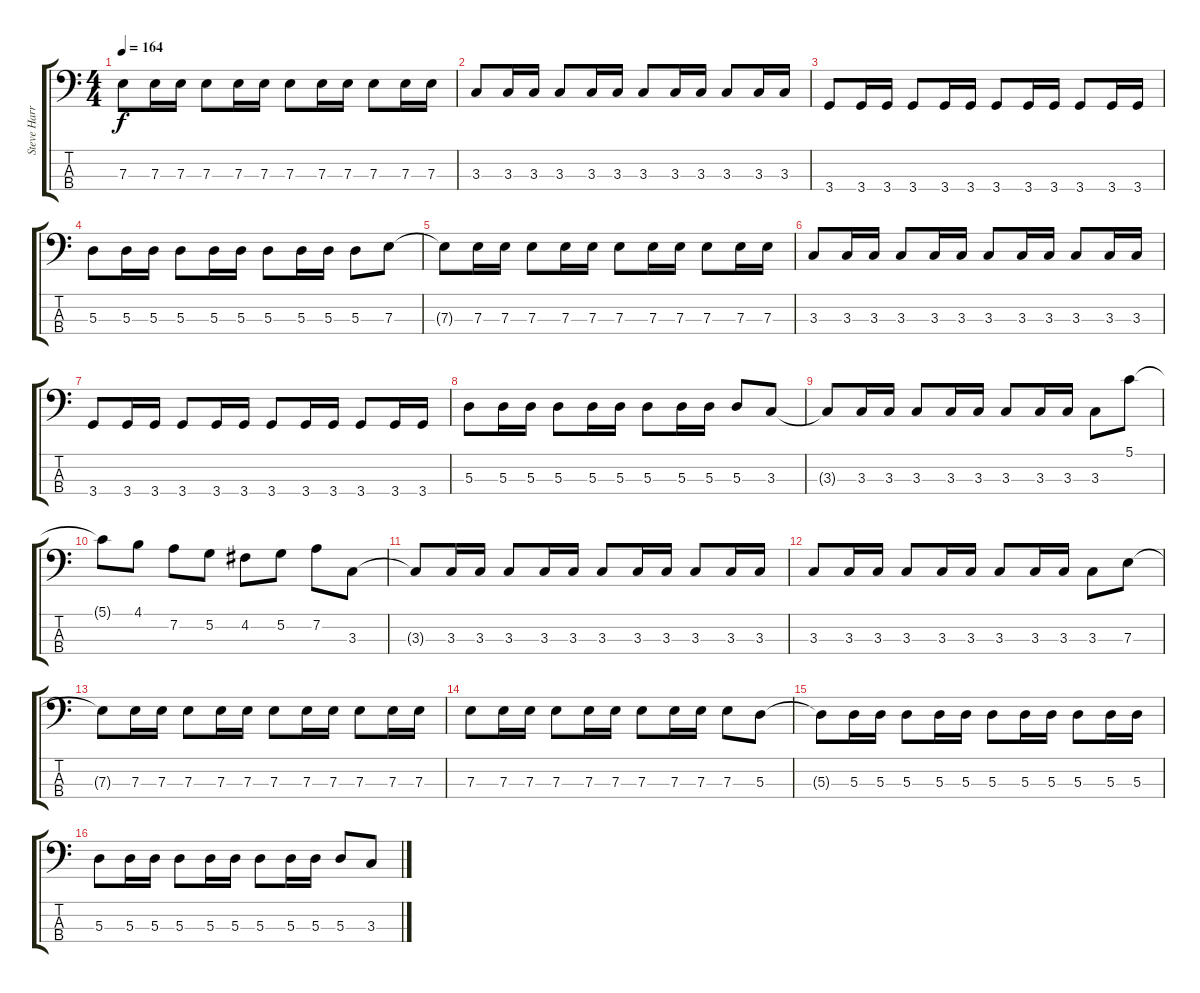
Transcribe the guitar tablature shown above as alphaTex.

\track ("Steve Harris (Bass)" "Steve Harr") {instrument electricbasspick}
\staff {score tabs}
\tuning (G2 D2 A1 E1) {hide}
\ts (4 4)
\tempo 164
\clef f4
\ks c
7.3{t}.8{dy f} 7.3.16 7.3.16 7.3.8 7.3.16 7.3.16 7.3.8 7.3.16 7.3.16 7.3.8 7.3.16 7.3.16 |
3.3.8 3.3.16 3.3.16 3.3.8 3.3.16 3.3.16 3.3.8 3.3.16 3.3.16 3.3.8 3.3.16 3.3.16 |
3.4.8 3.4.16 3.4.16 3.4.8 3.4.16 3.4.16 3.4.8 3.4.16 3.4.16 3.4.8 3.4.16 3.4.16 |
5.3.8 5.3.16 5.3.16 5.3.8 5.3.16 5.3.16 5.3.8 5.3.16 5.3.16 5.3.8 7.3.8 |
7.3{t}.8 7.3.16 7.3.16 7.3.8 7.3.16 7.3.16 7.3.8 7.3.16 7.3.16 7.3.8 7.3.16 7.3.16 |
3.3.8 3.3.16 3.3.16 3.3.8 3.3.16 3.3.16 3.3.8 3.3.16 3.3.16 3.3.8 3.3.16 3.3.16 |
3.4.8 3.4.16 3.4.16 3.4.8 3.4.16 3.4.16 3.4.8 3.4.16 3.4.16 3.4.8 3.4.16 3.4.16 |
5.3.8 5.3.16 5.3.16 5.3.8 5.3.16 5.3.16 5.3.8 5.3.16 5.3.16 5.3.8 3.3.8 |
3.3{t}.8 3.3.16 3.3.16 3.3.8 3.3.16 3.3.16 3.3.8 3.3.16 3.3.16 3.3.8 5.1.8 |
5.1{t}.8 4.1.8 7.2.8 5.2.8 4.2.8 5.2.8 7.2.8 3.3.8 |
3.3{t}.8 3.3.16 3.3.16 3.3.8 3.3.16 3.3.16 3.3.8 3.3.16 3.3.16 3.3.8 3.3.16 3.3.16 |
3.3.8 3.3.16 3.3.16 3.3.8 3.3.16 3.3.16 3.3.8 3.3.16 3.3.16 3.3.8 7.3.8 |
7.3{t}.8 7.3.16 7.3.16 7.3.8 7.3.16 7.3.16 7.3.8 7.3.16 7.3.16 7.3.8 7.3.16 7.3.16 |
7.3.8 7.3.16 7.3.16 7.3.8 7.3.16 7.3.16 7.3.8 7.3.16 7.3.16 7.3.8 5.3.8 |
5.3{t}.8 5.3.16 5.3.16 5.3.8 5.3.16 5.3.16 5.3.8 5.3.16 5.3.16 5.3.8 5.3.16 5.3.16 |
5.3.8 5.3.16 5.3.16 5.3.8 5.3.16 5.3.16 5.3.8 5.3.16 5.3.16 5.3.8 3.3.8
